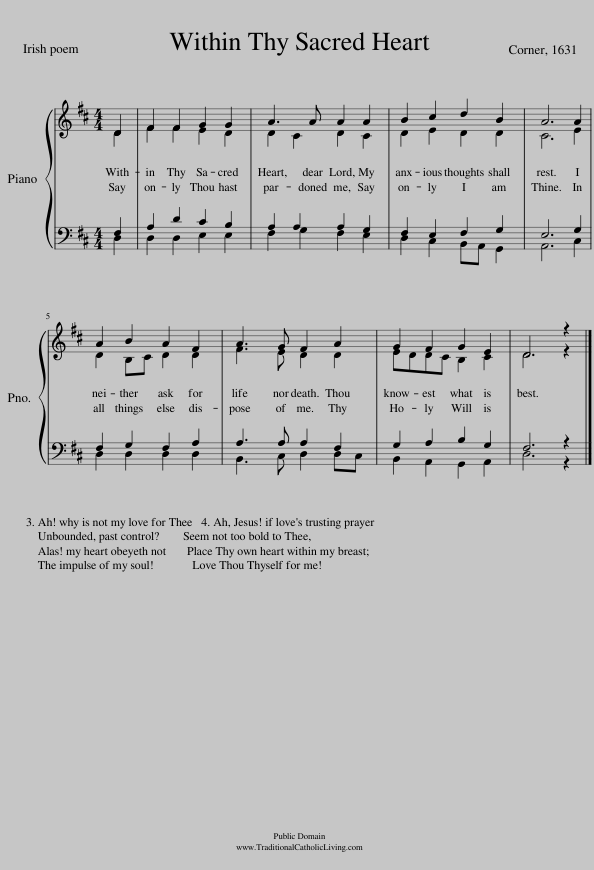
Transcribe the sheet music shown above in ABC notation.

X:1
%%score { ( 1 2 ) | ( 3 4 ) }
L:1/8
M:4/4
I:linebreak $
K:D
V:1 treble
V:2 treble
V:3 bass
V:4 bass
V:1
 D2 | F2 F2 G2 G2 | A3 A A2 A2 | B2 c2 d2 B2 | A6 A2 |$ %5
 A2 B2 A2 F2 | A3 G F2 A2 | G2 F2 G2 E2 | D6 z2 |] %9
V:2
 D2 | F2 F2 E2 D2 | D2 C2 D2 C2 | D2 E2 D2 D2 | C6 E2 |$ %5
 D2 B,C D2 D2 | F3 E D2 D2 | EDDC B,2 C2 | D6 z2 |] %9
V:3
 F,2 | A,2 D2 C2 B,2 | A,2 A,2 A,2 G,2 | F,2 E,2 F,2 G,2 | E,6 G,2 |$ %5
 F,2 G,2 F,2 A,2 | A,3 A, A,2 F,2 | G,2 A,2 B,2 G,2 | F,6 z2 |] %9
V:4
 D,2 | D,2 D,2 E,2 E,2 | F,2 G,2 F,2 E,2 | D,2 C,2 B,,A,, G,,2 | A,,6 C,2 |$ %5
 D,2 D,2 D,2 D,2 | B,,3 C, D,2 D,C, | B,,2 A,,2 G,,2 A,,2 | D,6 z2 |] %9
